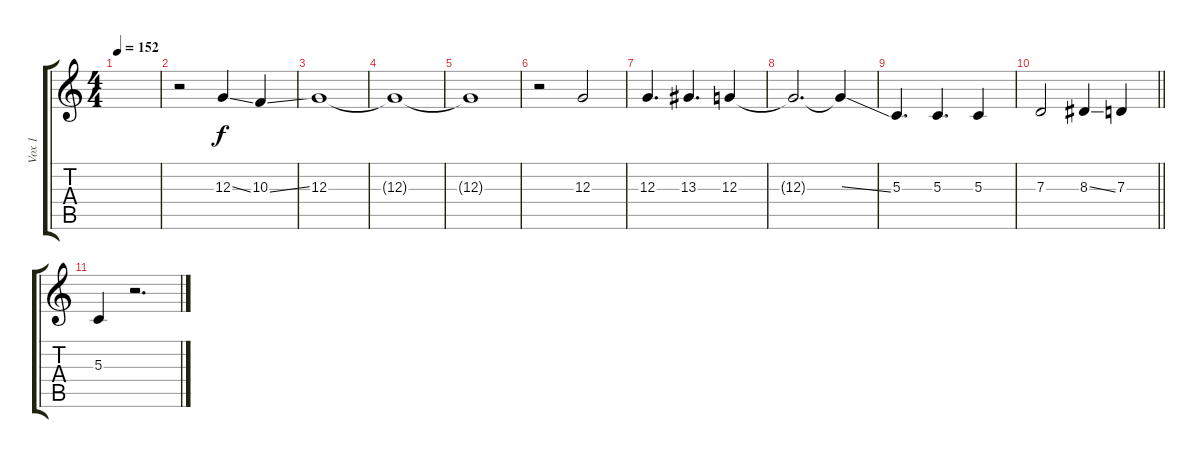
\track ("Vox 1" "Vox 1") {instrument viola}
\staff {score tabs}
\tuning (E4 B3 G3 D3 A2 E2) {hide}
\ts (4 4)
\tempo 152
\clef g2
\ks c
|
r.2 12.3{ss}.4 10.3{ss}.4 |
12.3.1 |
12.3{t}.1 |
12.3{t}.1 |
r.2 12.3.2 |
12.3.4{d} 13.3.4{d} 12.3.4 |
12.3{t}.2{d} 12.3{ss t}.4 |
5.3.4{d} 5.3.4{d} 5.3.4 |
\barLineRight lightlight
7.3.2 8.3{ss}.4 7.3.4 |
\section ("" " ")
5.3.4 r.2{d}
